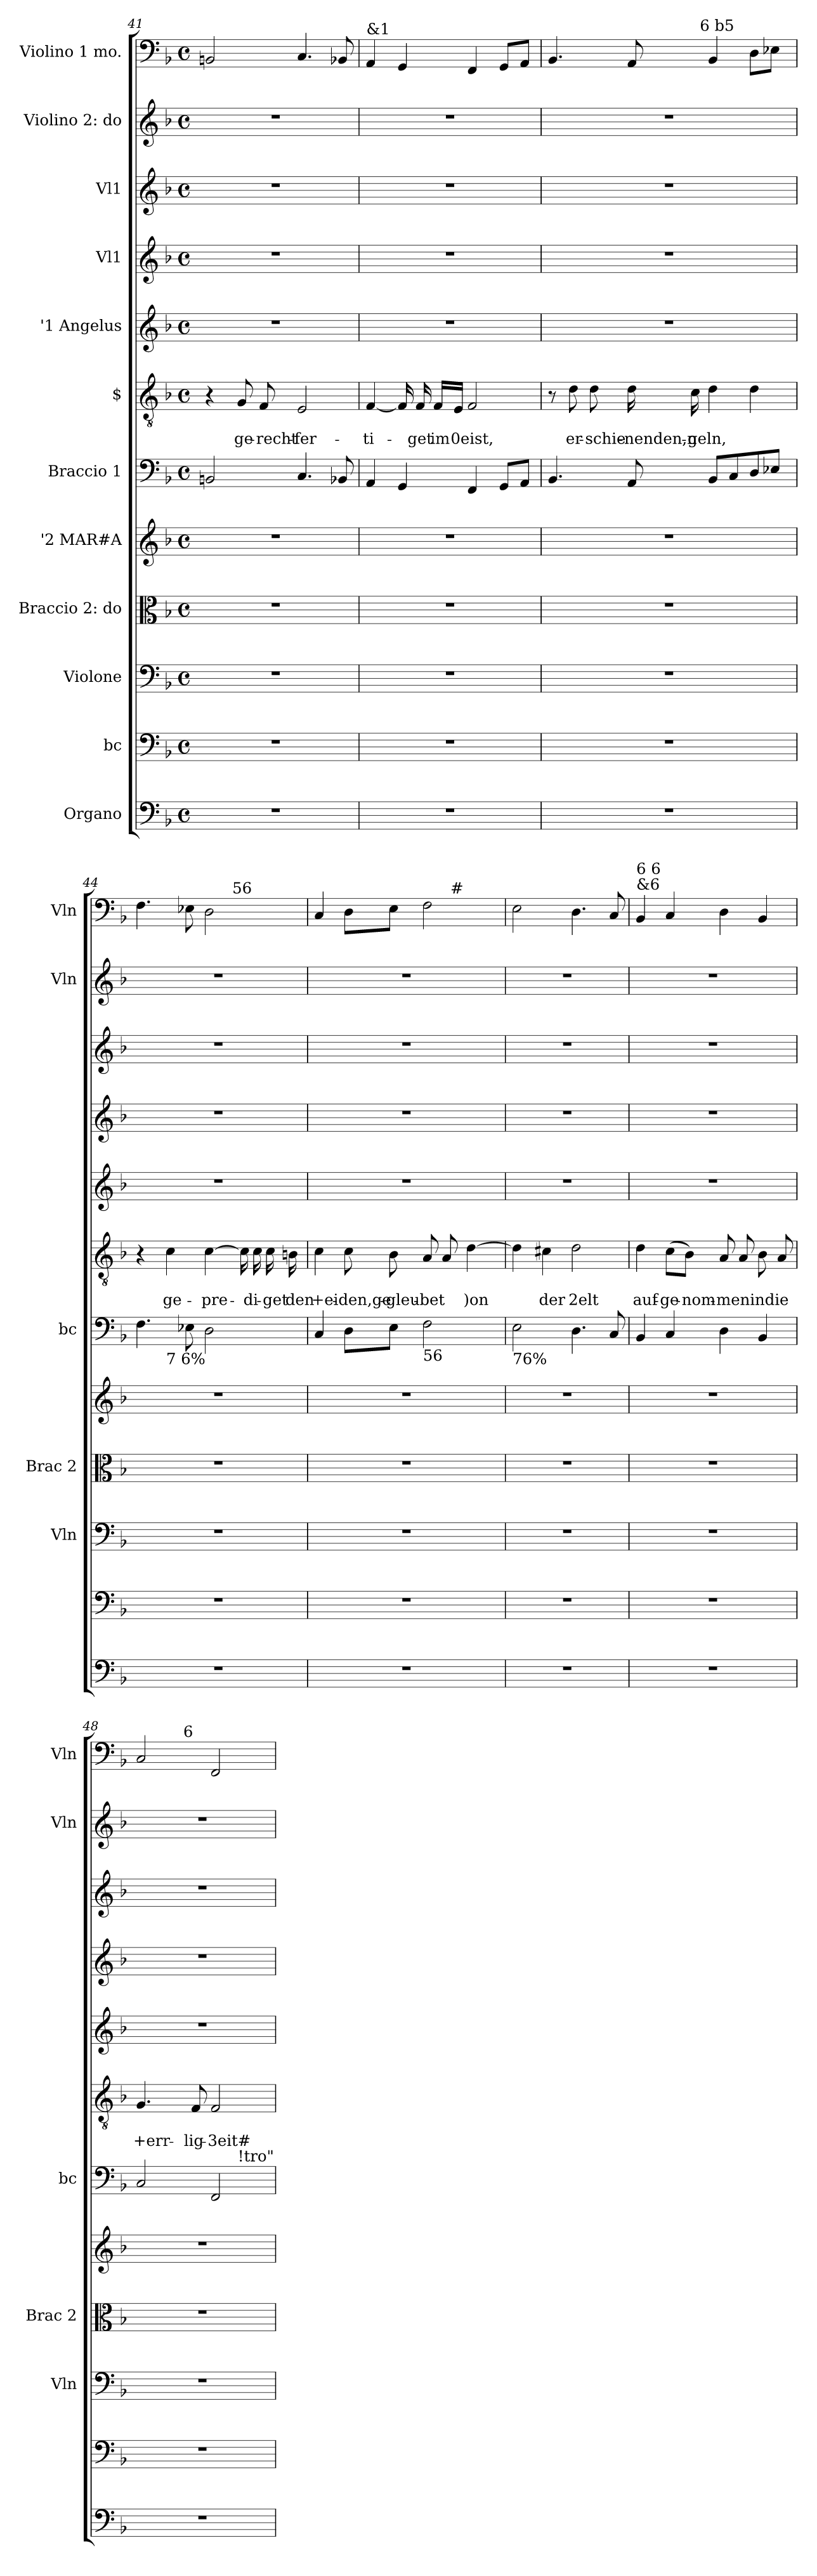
**kern	**kern	**kern	**kern	**kern	**kern	**kern	**text	**text	**kern	**kern	**kern	**kern	**kern
*part12	*part11	*part10	*part9	*part8	*part7	*part6	*part6	*part6	*part5	*part4	*part3	*part2	*part1
*staff12	*staff11	*staff10	*staff9	*staff8	*staff7	*staff6	*staff6	*staff6	*staff5	*staff4	*staff3	*staff2	*staff1
*I"Organo	*I"bc	*I"Violone	*I"Braccio 2: do	*I"'2 MAR#A	*I"Braccio 1	*I"$	*	*	*I"'1 Angelus	*I"Vl1	*I"Vl1	*I"Violino 2: do	*I"Violino 1 mo.
*	*	*I'Vln	*I'Brac 2	*	*I'bc	*	*	*	*	*	*	*I'Vln	*I'Vln
*clefF4	*clefF4	*clefF4	*clefC3	*clefG2	*clefF4	*clefGv2	*	*	*clefG2	*clefG2	*clefG2	*clefG2	*clefF4
*k[b-]	*k[b-]	*k[b-]	*k[b-]	*k[b-]	*k[b-]	*k[b-]	*	*	*k[b-]	*k[b-]	*k[b-]	*k[b-]	*k[b-]
*F:	*F:	*F:	*F:	*F:	*F:	*F:	*	*	*F:	*F:	*F:	*F:	*F:
*M4/4	*M4/4	*M4/4	*M4/4	*M4/4	*M4/4	*M4/4	*	*	*M4/4	*M4/4	*M4/4	*M4/4	*M4/4
*met(c)	*met(c)	*met(c)	*met(c)	*met(c)	*met(c)	*met(c)	*	*	*met(c)	*met(c)	*met(c)	*met(c)	*met(c)
=41	=41	=41	=41	=41	=41	=41	=41	=41	=41	=41	=41	=41	=41
1r	1r	1r	1r	1r	2BBn/	4r	.	.	1r	1r	1r	1r	2BBn/
!	!	!	!	!	!	!	!	!LO:LY:b	!	!	!	!	!
.	.	.	.	.	.	8G/	.	ge-	.	.	.	.	.
!	!	!	!	!	!	!	!	!LO:LY:b	!	!	!	!	!
.	.	.	.	.	.	8F/	.	-recht-	.	.	.	.	.
!	!	!	!	!	!	!	!	!LO:LY:b:rj	!	!	!	!	!
.	.	.	.	.	4.C/	2E/	.	-fer-	.	.	.	.	4.C/
.	.	.	.	.	8BB-X/	.	.	.	.	.	.	.	8BB-X/
!!LO:LB:g=z
=42	=42	=42	=42	=42	=42	=42	=42	=42	=42	=42	=42	=42	=42
!	!	!	!	!	!	!	!	!	!	!	!	!	!LO:TX:a:t=&1
!	!	!	!	!	!	!	!	!LO:LY:b	!	!	!	!	!
1r	1r	1r	1r	1r	4AA/	[<4F/	.	-ti-	1r	1r	1r	1r	4AA/
.	.	.	.	.	4GG/	16F/]	.	.	.	.	.	.	4GG/
!	!	!	!	!	!	!	!	!LO:LY:b	!	!	!	!	!
.	.	.	.	.	.	16F/	.	-get	.	.	.	.	.
!	!	!	!	!	!	!	!	!LO:LY:b	!	!	!	!	!
.	.	.	.	.	.	16F/LL	.	im	.	.	.	.	.
!	!	!	!	!	!	!	!	!LO:LY:b	!	!	!	!	!
.	.	.	.	.	.	16E/JJ	.	0eist,	.	.	.	.	.
.	.	.	.	.	4FF/	2F/	.	.	.	.	.	.	4FF/
.	.	.	.	.	8GG/L	.	.	.	.	.	.	.	8GG/L
.	.	.	.	.	8AA/J	.	.	.	.	.	.	.	8AA/J
=43	=43	=43	=43	=43	=43	=43	=43	=43	=43	=43	=43	=43	=43
*	*	*	*	*	*	*	*	*	*	*	*	*	*^
1r	1r	1r	1r	1r	4.BB-/	8r	.	.	1r	1r	1r	1r	4.BB-/	4...ryy
!	!	!	!	!	!	!	!	!LO:LY:b	!	!	!	!	!	!
.	.	.	.	.	.	8d\	.	er-	.	.	.	.	.	.
!	!	!	!	!	!	!	!	!LO:LY:b	!	!	!	!	!	!
.	.	.	.	.	.	8d\	.	-schie-	.	.	.	.	.	.
!	!	!	!	!	!	!	!	!LO:LY:b	!	!	!	!	!	!
.	.	.	.	.	8AA/	16d\	.	-nenden,n-	.	.	.	.	8AA/	.
!	!	!	!	!	!	!	!	!LO:LY:b	!	!	!	!	!	!
.	.	.	.	.	.	16c\	.	-geln,	.	.	.	.	.	.
!	!	!	!	!	!	!	!	!	!	!	!	!	!	!LO:TX:a:t=6 b5
.	.	.	.	.	.	.	.	.	.	.	.	.	.	2ryy
.	.	.	.	.	8BB-/L	4d\	.	.	.	.	.	.	4BB-/	.
.	.	.	.	.	8C/	.	.	.	.	.	.	.	.	.
.	.	.	.	.	8D/	4d\	.	.	.	.	.	.	8D\L	.
.	.	.	.	.	8E-X/J	.	.	.	.	.	.	.	8E-X\J	.
.	.	.	.	.	.	.	.	.	.	.	.	.	.	32ryy
=44	=44	=44	=44	=44	=44	=44	=44	=44	=44	=44	=44	=44	=44	=44
*	*	*	*	*	*^	*	*	*	*	*	*	*	*	*
1r	1r	1r	1r	1r	4.F\	4ryy	4r	.	.	1r	1r	1r	1r	4.F\	2ryy
!	!	!	!	!	!	!LO:TX:b:t=7 6%	!	!	!	!	!	!	!	!	!
!	!	!	!	!	!	!	!	!	!LO:LY:b	!	!	!	!	!	!
.	.	.	.	.	.	2.ryy	4c\	.	ge-	.	.	.	.	.	.
.	.	.	.	.	8E-X>\	.	.	.	.	.	.	.	.	8E-X\	.
!	!	!	!	!	!	!	!	!	!LO:LY:b	!	!	!	!	!	!
.	.	.	.	.	2D\	.	[>4c\	.	-pre-	.	.	.	.	2D\	8..ryy
!	!	!	!	!	!	!	!	!	!	!	!	!	!	!	!LO:TX:a:t=56
.	.	.	.	.	.	.	.	.	.	.	.	.	.	.	4ryy
.	.	.	.	.	.	.	16c\]	.	.	.	.	.	.	.	.
!	!	!	!	!	!	!	!	!	!LO:LY:b	!	!	!	!	!	!
.	.	.	.	.	.	.	16c\	.	-di-	.	.	.	.	.	.
!	!	!	!	!	!	!	!	!	!LO:LY:b	!	!	!	!	!	!
.	.	.	.	.	.	.	16c\	.	-get	.	.	.	.	.	.
!	!	!	!	!	!	!	!	!	!LO:LY:b	!	!	!	!	!	!
.	.	.	.	.	.	.	16Bn\	.	den	.	.	.	.	.	.
.	.	.	.	.	.	.	.	.	.	.	.	.	.	.	32ryy
=45	=45	=45	=45	=45	=45	=45	=45	=45	=45	=45	=45	=45	=45	=45	=45
!	!	!	!	!	!	!	!	!	!LO:LY:b	!	!	!	!	!	!
*	*	*	*	*	*v	*v	*	*	*	*	*	*	*	*	*
1r	1r	1r	1r	1r	4C/	4c\	.	+ei-	1r	1r	1r	1r	4C/	2ryy
!	!	!	!	!	!	!	!	!LO:LY:b	!	!	!	!	!	!
.	.	.	.	.	8D\L	8c\	.	-den,ge-	.	.	.	.	8D\L	.
!	!	!	!	!	!	!	!	!LO:LY:b	!	!	!	!	!	!
.	.	.	.	.	8E\J	8B-\	.	-gleu-	.	.	.	.	8E\J	.
!	!	!	!	!	!LO:TX:b:t=56	!	!	!	!	!	!	!	!	!
!	!	!	!	!	!	!	!	!LO:LY:b	!	!	!	!	!	!
.	.	.	.	.	2F\	8A/	.	-bet	.	.	.	.	2F\	8ryy
.	.	.	.	.	.	8A/	.	.	.	.	.	.	.	32ryy
!	!	!	!	!	!	!	!	!	!	!	!	!	!	!LO:TX:a:t=#
.	.	.	.	.	.	.	.	.	.	.	.	.	.	4ryy
!	!	!	!	!	!	!	!	!LO:LY:b	!	!	!	!	!	!
.	.	.	.	.	.	[>4d\	.	)on	.	.	.	.	.	.
.	.	.	.	.	.	.	.	.	.	.	.	.	.	16.ryy
=46	=46	=46	=46	=46	=46	=46	=46	=46	=46	=46	=46	=46	=46	=46
!	!	!	!	!	!LO:TX:b:t=76%	!	!	!	!	!	!	!	!	!
*	*	*	*	*	*	*	*	*	*	*	*	*	*v	*v
1r	1r	1r	1r	1r	2E\	4d\]	.	.	1r	1r	1r	1r	2E\
!	!	!	!	!	!	!	!	!LO:LY:b	!	!	!	!	!
.	.	.	.	.	.	4c#X\	.	der	.	.	.	.	.
!	!	!	!	!	!	!	!	!LO:LY:b	!	!	!	!	!
.	.	.	.	.	4.D\	2d\	.	2elt	.	.	.	.	4.D\
.	.	.	.	.	8C/	.	.	.	.	.	.	.	8C</
!!LO:LB:g=z
=47	=47	=47	=47	=47	=47	=47	=47	=47	=47	=47	=47	=47	=47
!	!	!	!	!	!	!	!	!	!	!	!	!	!LO:TX:a:t=&6
!	!	!	!	!	!	!	!	!	!	!	!	!	!LO:TX:a:t=6 6
!	!	!	!	!	!	!	!	!LO:LY:b	!	!	!	!	!
1r	1r	1r	1r	1r	4BB-/	4d\	.	auf-	1r	1r	1r	1r	4BB-/
!	!	!	!	!	!	!	!	!LO:LY:b:rj	!	!	!	!	!
.	.	.	.	.	4C/	(>8c\L	.	-ge-	.	.	.	.	4C/
!	!	!	!	!	!	!	!	!LO:LY:b	!	!	!	!	!
.	.	.	.	.	.	8B-\J)	.	-nom-	.	.	.	.	.
!	!	!	!	!	!	!	!	!LO:LY:b	!	!	!	!	!
.	.	.	.	.	4D\	8A/	.	-menindie	.	.	.	.	4D\
.	.	.	.	.	.	8A/	.	.	.	.	.	.	.
.	.	.	.	.	4BB-/	8B-\	.	.	.	.	.	.	4BB-/
.	.	.	.	.	.	8A/	.	.	.	.	.	.	.
=48	=48	=48	=48	=48	=48	=48	=48	=48	=48	=48	=48	=48	=48
!	!	!	!	!	!	!	!	!LO:LY:b	!	!	!	!	!
*	*	*	*	*	*	*	*	*	*	*	*	*	*^
1r	1r	1r	1r	1r	2C/	4.G/	.	+err-	1r	1r	1r	1r	2C/	4ryy
.	.	.	.	.	.	.	.	.	.	.	.	.	.	16.ryy
!	!	!	!	!	!	!	!	!	!	!	!	!	!	!LO:TX:a:t=6
.	.	.	.	.	.	.	.	.	.	.	.	.	.	2ryy
!	!	!	!	!	!	!	!	!LO:LY:b	!	!	!	!	!	!
.	.	.	.	.	.	8F/	.	-lig-	.	.	.	.	.	.
!	!	!	!	!	!	!	!	!LO:LY:b:rj	!	!	!	!	!	!
.	.	.	.	.	2FF/	2F/	.	-3eit#	.	.	.	.	2FF/	.
.	.	.	.	.	.	.	.	.	.	.	.	.	.	8ryy
.	.	.	.	.	.	.	.	.	.	.	.	.	.	32ryy
!	!	!	!	!	!LO:TX:a:t=!tro"	!	!	!	!	!	!	!	!	!
*	*	*	*	*	*	*	*	*	*	*	*	*	*v	*v
=	=	=	=	=	=	=	=	=	=	=	=	=	=
*-	*-	*-	*-	*-	*-	*-	*-	*-	*-	*-	*-	*-	*-
